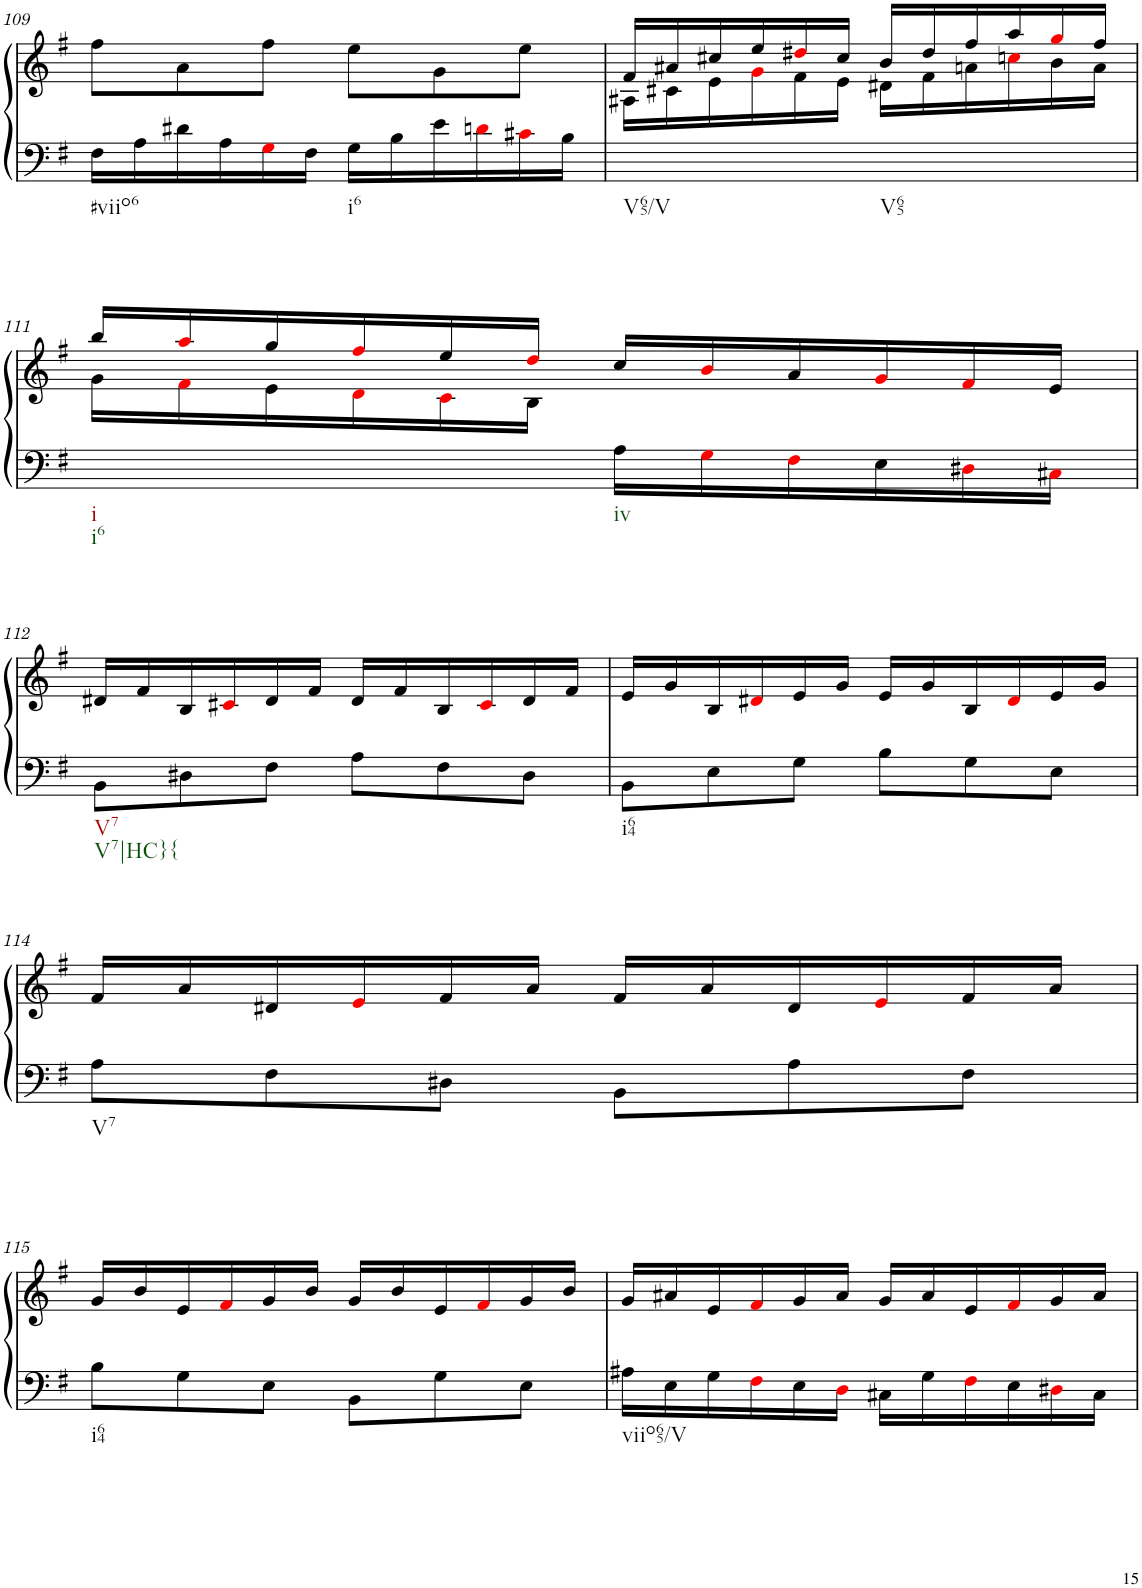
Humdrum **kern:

**kern	**kern
*part1	*part1
*staff2	*staff1
*I"unbenannt9	*
!!LO:PB:g=z
*clefF4	*clefG2
*k[f#]	*k[f#]
*M6/8	*M6/8
=109	=109
*	*^
!LO:TX:b:t=#viio6	!	!
16F#\LL	2.ryy	8ff#\L
16A\	.	.
16d#X\	.	8a\
16A\	.	.
16Gi\	.	8ff#\J
16F#\JJ	.	.
!LO:TX:b:t=i6	!	!
16G\LL	.	8ee\L
16B\	.	.
16e\	.	8g\
16dni\	.	.
16c#Xi\	.	8ee\J
16B\JJ	.	.
=110	=110	=110
!LO:TX:b:t=V65/V	!	!
4ryy	16f#/LL	16A#X\LL
.	16a#X/	16c#X\
.	16cc#X/	16e\
.	16ee/	16gi\
!LO:TX:b:t=V65	!	!
4ryy	16dd#Xi/	16f#\
.	16cc#/JJ	16e\JJ
.	16b/LL	16d#X\LL
.	16dd#/	16f#\
4ryy	16ff#/	16an\
.	16aa/	16ccni\
.	16ggi/	16b\
.	16ff#/JJ	16a\JJ
!!LO:LB:g=z	!!
=111	=111	=111
!LO:TX:b:t=i	!	!
!LO:TX:b:t=i6	!	!
4.ryy	16bb/LL	16g\LL
.	16aai/	16f#i\
.	16gg/	16e\
.	16ff#i/	16di\
.	16ee/	16ci\
.	16ddi/JJ	16B\JJ
!LO:TX:b:t=iv	!	!
16A\LL	16cc/LL	4.ryy
16Gi\	16bi/	.
16F#i\	16a/	.
16E\	16gi/	.
16D#Xi\	16f#i/	.
16C#Xi\JJ	16e/JJ	.
*	*v	*v
!!LO:LB:g=z
=112	=112
!LO:TX:b:t=V7	!
!LO:TX:b:t=V7|HC}{	!
8BB\L	16d#X/LL
.	16f#/
8D#X\	16B/
.	16c#Xi/
8F#\J	16d#/
.	16f#/JJ
8A\L	16d#/LL
.	16f#/
8F#\	16B/
.	16c#i/
8D#\J	16d#/
.	16f#/JJ
=113	=113
!LO:TX:b:t=i64	!
8BB\L	16e/LL
.	16g/
8E\	16B/
.	16d#Xi/
8G\J	16e/
.	16g/JJ
8B\L	16e/LL
.	16g/
8G\	16B/
.	16d#i/
8E\J	16e/
.	16g/JJ
!!LO:LB:g=z
=114	=114
!LO:TX:b:t=V7	!
8A\L	16f#/LL
.	16a/
8F#\	16d#X/
.	16ei/
8D#X\J	16f#/
.	16a/JJ
8BB\L	16f#/LL
.	16a/
8A\	16d#/
.	16ei/
8F#\J	16f#/
.	16a/JJ
!!LO:LB:g=z
=115	=115
!LO:TX:b:t=i64	!
8B\L	16g/LL
.	16b/
8G\	16e/
.	16f#i/
8E\J	16g/
.	16b/JJ
8BB\L	16g/LL
.	16b/
8G\	16e/
.	16f#i/
8E\J	16g/
.	16b/JJ
=116	=116
!LO:TX:b:t=viio65/V	!
16A#X\LL	16g/LL
16E\	16a#X/
16G\	16e/
16F#i\	16f#i/
16E\	16g/
16Di\JJ	16a#/JJ
16C#X\LL	16g/LL
16G\	16a#/
16F#i\	16e/
16E\	16f#i/
16D#Xi\	16g/
16C#\JJ	16a#/JJ
=	=
*-	*-
